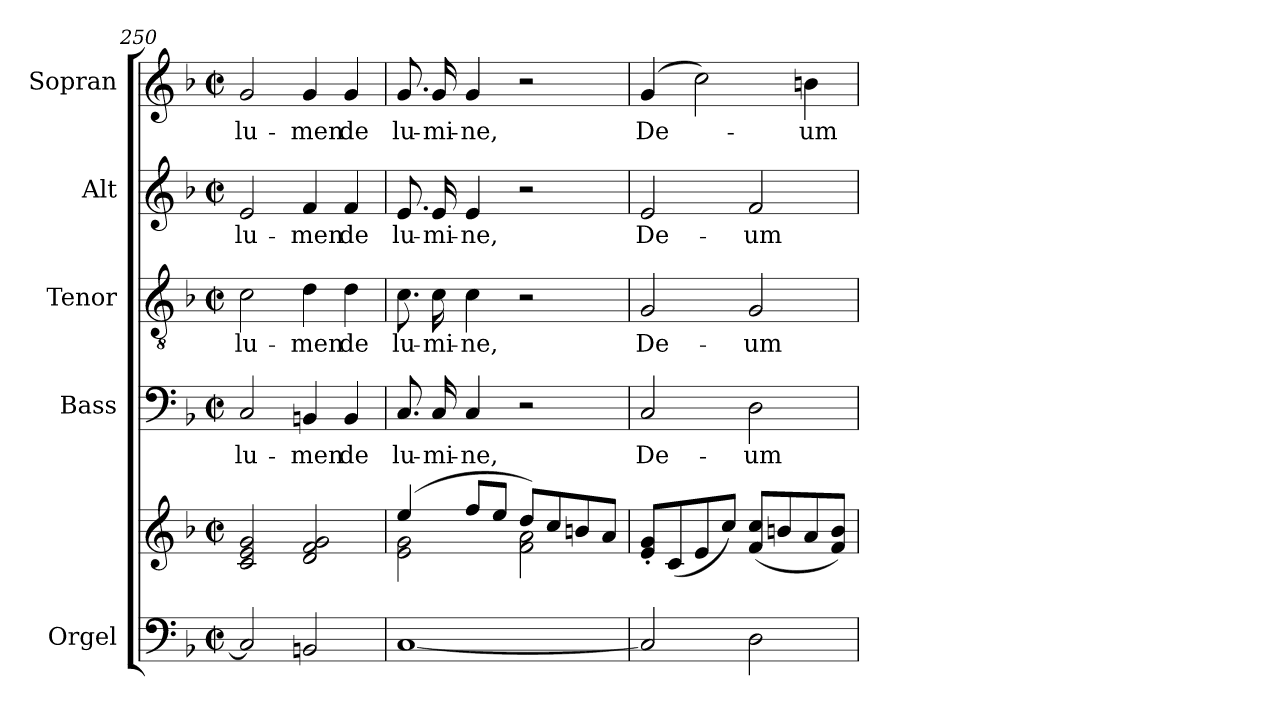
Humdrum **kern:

**kern	**kern	**kern	**text	**kern	**text	**kern	**text	**kern	**text
*part5	*part5	*part4	*part4	*part3	*part3	*part2	*part2	*part1	*part1
*staff6	*staff5	*staff4	*staff4	*staff3	*staff3	*staff2	*staff2	*staff1	*staff1
*I"Orgel	*	*I"Bass	*	*I"Tenor	*	*I"Alt	*	*I"Sopran	*
*I'Org.	*	*I'B.	*	*I'T.	*	*I'A.	*	*I'S.	*
*clefF4	*clefG2	*clefF4	*	*clefGv2	*	*clefG2	*	*clefG2	*
*k[b-]	*k[b-]	*k[b-]	*	*k[b-]	*	*k[b-]	*	*k[b-]	*
*F:	*F:	*F:	*	*F:	*	*F:	*	*F:	*
*M2/2	*M2/2	*M2/2	*	*M2/2	*	*M2/2	*	*M2/2	*
*met(c|)	*met(c|)	*met(c|)	*	*met(c|)	*	*met(c|)	*	*met(c|)	*
=250	=250	=250	=250	=250	=250	=250	=250	=250	=250
!	!	!	!LO:LY:b	!	!LO:LY:b	!	!LO:LY:b	!	!LO:LY:b
2C/]	2c/ 2e/ 2g/	2C/	lu-	2c\	lu-	2e/	lu-	2g/	lu-
!	!	!	!LO:LY:b	!	!LO:LY:b	!	!LO:LY:b	!	!LO:LY:b
2BBn/	2d/ 2f/ 2g/	4BBn/	-men	4d\	-men	4f/	-men	4g/	-men
!	!	!	!LO:LY:b	!	!LO:LY:b	!	!LO:LY:b	!	!LO:LY:b
.	.	4BB/	de	4d\	de	4f/	de	4g/	de
=251	=251	=251	=251	=251	=251	=251	=251	=251	=251
*	*^	*	*	*	*	*	*	*	*
!	!	!	!	!LO:LY:b	!	!LO:LY:b	!	!LO:LY:b	!	!LO:LY:b
[1C	(<4ee/	2e\ 2g\	8.C/	lu-	8.c\	lu-	8.e/	lu-	8.g/	lu-
!	!	!	!	!LO:LY:b	!	!LO:LY:b	!	!LO:LY:b	!	!LO:LY:b
.	.	.	16C/	-mi-	16c\	-mi-	16e/	-mi-	16g/	-mi-
!	!	!	!	!LO:LY:b	!	!LO:LY:b	!	!LO:LY:b	!	!LO:LY:b
.	8ff/L	.	4C/	-ne,	4c\	-ne,	4e/	-ne,	4g/	-ne,
.	8ee/J	.	.	.	.	.	.	.	.	.
.	8dd/L)	2f\ 2a\	2r	.	2r	.	2r	.	2r	.
.	8cc/	.	.	.	.	.	.	.	.	.
.	8bn/	.	.	.	.	.	.	.	.	.
.	8a/J	.	.	.	.	.	.	.	.	.
*	*v	*v	*	*	*	*	*	*	*	*
=252	=252	=252	=252	=252	=252	=252	=252	=252	=252
!	!	!	!LO:LY:b	!	!LO:LY:b	!	!LO:LY:b	!	!LO:LY:b
2C/]	8e/'< 8g/'<L	2C/	De-	2G/	De-	2e/	De-	(4g/	De-
.	(<8c/	.	.	.	.	.	.	.	.
.	8e/	.	.	.	.	.	.	2cc\)	.
.	8cc/J)	.	.	.	.	.	.	.	.
!	!	!	!LO:LY:b	!	!LO:LY:b	!	!LO:LY:b	!	!
2D\	(<8f/ 8cc/L	2D\	-um	2G/	-um	2f/	-um	.	.
.	8bn/	.	.	.	.	.	.	.	.
!	!	!	!	!	!	!	!	!	!LO:LY:b
.	8a/	.	.	.	.	.	.	4bn\	-um
.	8f/ 8b/J)	.	.	.	.	.	.	.	.
=	=	=	=	=	=	=	=	=	=
*-	*-	*-	*-	*-	*-	*-	*-	*-	*-
